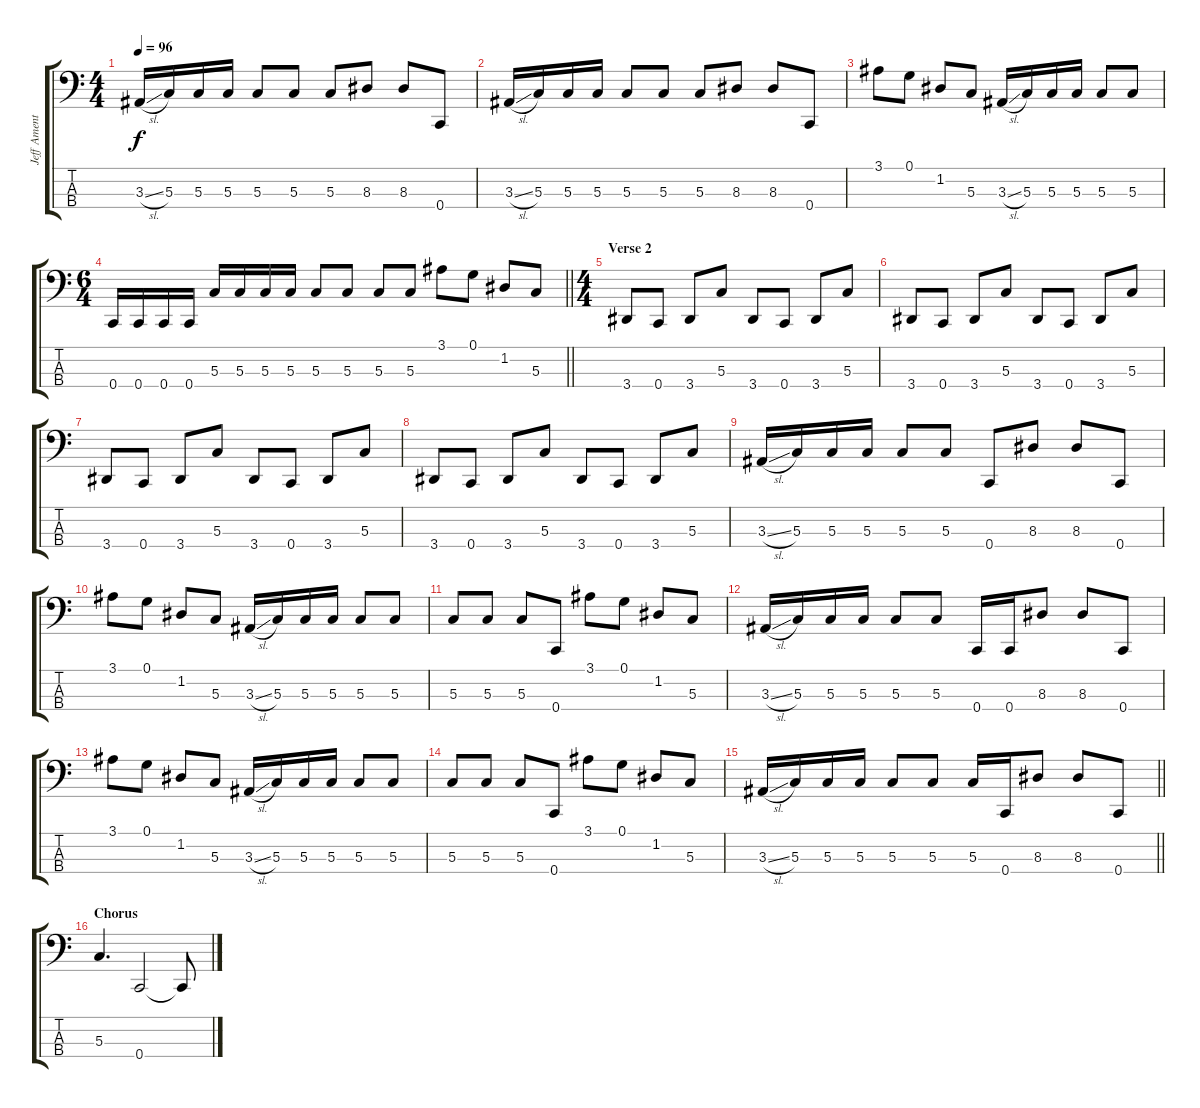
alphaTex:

\track ("Jeff Ament" "Jeff Ament") {instrument electricbassfinger}
\staff {score tabs}
\tuning (G2 D2 G1 C1) {hide}
\ts (4 4)
\tempo 96
\clef f4
\ks c
3.3{sl}.16{dy f} 5.3.16 5.3.16 5.3.16 5.3.8 5.3.8 5.3.8 8.3.8 8.3.8 0.4.8 |
3.3{sl}.16 5.3.16 5.3.16 5.3.16 5.3.8 5.3.8 5.3.8 8.3.8 8.3.8 0.4.8 |
3.1.8 0.1.8 1.2.8 5.3.8 3.3{sl}.16 5.3.16 5.3.16 5.3.16 5.3.8 5.3.8 |
\ts (6 4)
\barLineRight lightlight
0.4.16 0.4.16 0.4.16 0.4.16 5.3.16 5.3.16 5.3.16 5.3.16 5.3.8 5.3.8 5.3.8 5.3.8 3.1.8 0.1.8 1.2.8 5.3.8 |
\ts (4 4)
\section ("" "Verse 2")
3.4.8 0.4.8 3.4.8 5.3.8 3.4.8 0.4.8 3.4.8 5.3.8 |
3.4.8 0.4.8 3.4.8 5.3.8 3.4.8 0.4.8 3.4.8 5.3.8 |
3.4.8 0.4.8 3.4.8 5.3.8 3.4.8 0.4.8 3.4.8 5.3.8 |
3.4.8 0.4.8 3.4.8 5.3.8 3.4.8 0.4.8 3.4.8 5.3.8 |
3.3{sl}.16 5.3.16 5.3.16 5.3.16 5.3.8 5.3.8 0.4.8 8.3.8 8.3.8 0.4.8 |
3.1.8 0.1.8 1.2.8 5.3.8 3.3{sl}.16 5.3.16 5.3.16 5.3.16 5.3.8 5.3.8 |
5.3.8 5.3.8 5.3.8 0.4.8 3.1.8 0.1.8 1.2.8 5.3.8 |
3.3{sl}.16 5.3.16 5.3.16 5.3.16 5.3.8 5.3.8 0.4.16 0.4.16 8.3.8 8.3.8 0.4.8 |
3.1.8 0.1.8 1.2.8 5.3.8 3.3{sl}.16 5.3.16 5.3.16 5.3.16 5.3.8 5.3.8 |
5.3.8 5.3.8 5.3.8 0.4.8 3.1.8 0.1.8 1.2.8 5.3.8 |
\barLineRight lightlight
3.3{sl}.16 5.3.16 5.3.16 5.3.16 5.3.8 5.3.8 5.3.16 0.4.16 8.3.8 8.3.8 0.4.8 |
\section ("" "Chorus")
5.3.4{d} 0.4.2 0.4{t}.8
